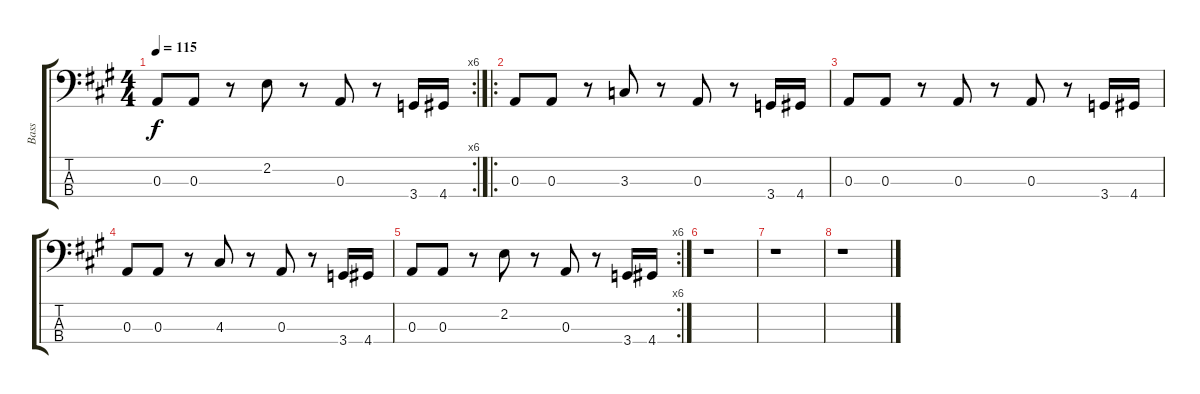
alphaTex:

\track ("Bass" "Bass") {instrument electricbassfinger}
\staff {score tabs}
\tuning (G2 D2 A1 E1) {hide}
\rc 6
\ts (4 4)
\tempo 115
\clef f4
\ks a
0.3.8{dy f} 0.3.8 r.8 2.2.8 r.8 0.3.8 r.8 3.4.16 4.4.16 |
\ro
0.3.8 0.3.8 r.8 3.3.8 r.8 0.3.8 r.8 3.4.16 4.4.16 |
0.3.8 0.3.8 r.8 0.3.8 r.8 0.3.8 r.8 3.4.16 4.4.16 |
0.3.8 0.3.8 r.8 4.3.8 r.8 0.3.8 r.8 3.4.16 4.4.16 |
\rc 6
0.3.8 0.3.8 r.8 2.2.8 r.8 0.3.8 r.8 3.4.16 4.4.16 |
r.1 |
r.1 |
r.1
